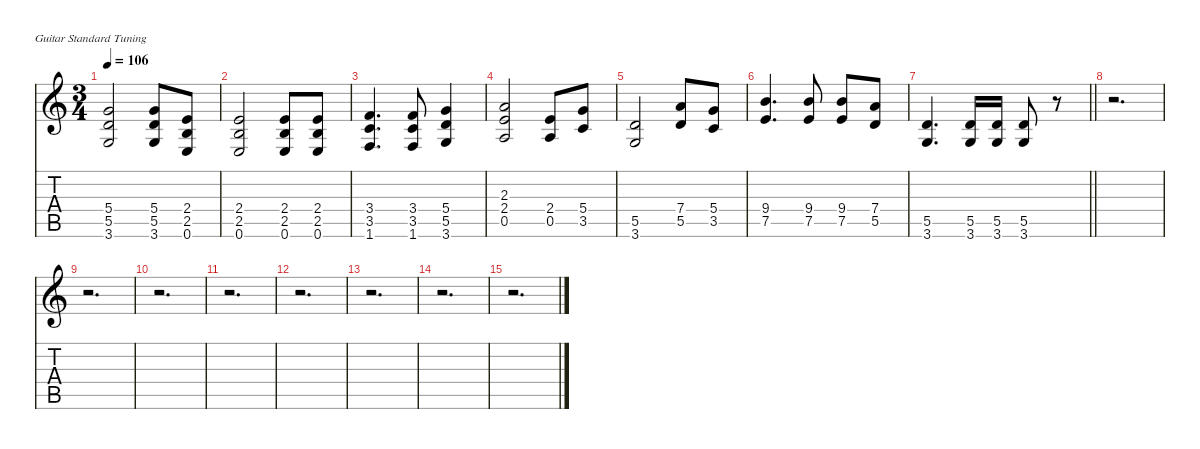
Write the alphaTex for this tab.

\defaultSystemsLayout 4
\hideDynamics
\bracketExtendMode nobrackets
\singleTrackTrackNamePolicy hidden
\multiTrackTrackNamePolicy hidden
\otherSystemsTrackNameOrientation horizontal
\track ("Kirk 2nd guitar" "dist.guit.") {defaultSystemsLayout 8 instrument distortionguitar}
\staff {score tabs}
\tuning (E4 B3 G3 D3 A2 E2)
\ts (3 4)
\tempo 106
\clef g2
\ks c
(5.4 5.5 3.6).2{dy f beam Up} (5.4 5.5 3.6).8{beam Up} (2.4 2.5 0.6).8{beam Up} |
(2.4 2.5 0.6).2{beam Up} (2.4 2.5 0.6).8{beam Up} (2.4 2.5 0.6).8{beam Up} |
(3.4 3.5 1.6).4{d beam Up} (3.4 3.5 1.6).8{beam Up} (5.4 5.5 3.6).4{beam Up} |
(2.3 2.4 0.5).2{beam Up} (2.4 0.5).8{beam Up} (5.4 3.5).8{beam Up} |
(5.5 3.6).2{beam Up} (7.4 5.5).8{beam Up} (5.4 3.5).8{beam Up} |
(9.4 7.5).4{d beam Up} (9.4 7.5).8{beam Up} (9.4 7.5).8{beam Up} (7.4 5.5).8{beam Up} |
\barLineRight lightlight
(5.5 3.6).4{d beam Up} (5.5 3.6).16{beam Up} (5.5 3.6).16{beam Up} (5.5 3.6).8{beam Up} r.8{beam Up} |
r.2{d beam Down} |
r.2{d beam Down} |
r.2{d beam Down} |
r.2{d beam Down} |
r.2{d beam Down} |
r.2{d beam Down} |
r.2{d beam Down} |
r.2{d beam Down}
